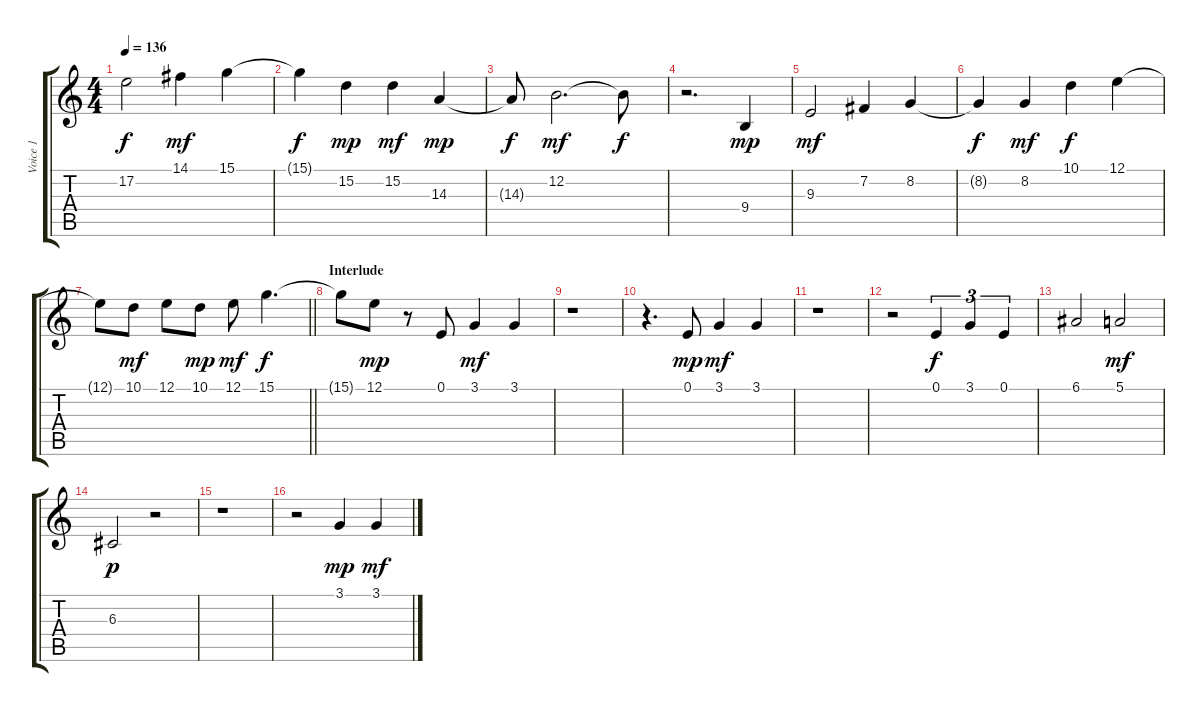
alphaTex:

\track ("Voice 1" "Voice 1") {instrument lead2sawtooth}
\staff {score tabs}
\tuning (E4 B3 G3 D3 A2 E2) {hide}
\ts (4 4)
\tempo 136
\clef g2
\ks c
17.2.2{dy f} 14.1.4{dy mf} 15.1.4 |
15.1{t}.4{dy f} 15.2.4{dy mp} 15.2.4{dy mf} 14.3.4{dy mp} |
14.3{t}.8{dy f} 12.2.2{d dy mf} 12.2{t}.8{dy f} |
r.2{d} 9.4.4{dy mp} |
9.3.2{dy mf} 7.2.4 8.2.4 |
8.2{t}.4{dy f} 8.2.4{dy mf} 10.1.4{dy f} 12.1.4 |
\barLineRight lightlight
12.1{t}.8 10.1.8{dy mf} 12.1.8 10.1.8{dy mp} 12.1.8{dy mf} 15.1.4{d dy f} |
\section ("" "Interlude")
15.1{t}.8 12.1.8{dy mp} r.8 0.1.8 3.1.4{dy mf} 3.1.4 |
r.1 |
r.4{d} 0.1.8{dy mp} 3.1.4{dy mf} 3.1.4 |
r.1 |
r.2 0.1.4{tu (3 2) dy f} 3.1.4{tu (3 2)} 0.1.4{tu (3 2)} |
6.1.2 5.1.2{dy mf} |
6.3.2{dy p} r.2 |
r.1 |
r.2 3.1.4{dy mp} 3.1.4{dy mf}
